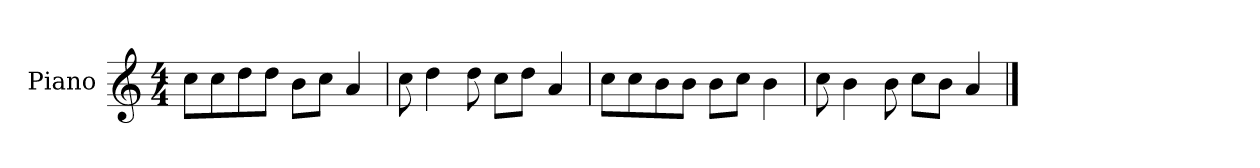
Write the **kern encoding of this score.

**kern
*part1
*staff1
*I"Piano
*I'P-no
*clefG2
*k[]
*M4/4
*MM90
=1
8cc\L
8cc\
8dd\
8dd\J
8b\L
8cc\J
4a/
=2
8cc\
4dd\
8dd\
8cc\L
8dd\J
4a/
=3
8cc\L
8cc\
8b\
8b\J
8b\L
8cc\J
4b\
=4
8cc\
4b\
8b\
8cc\L
8b\J
4a/
==
*-
